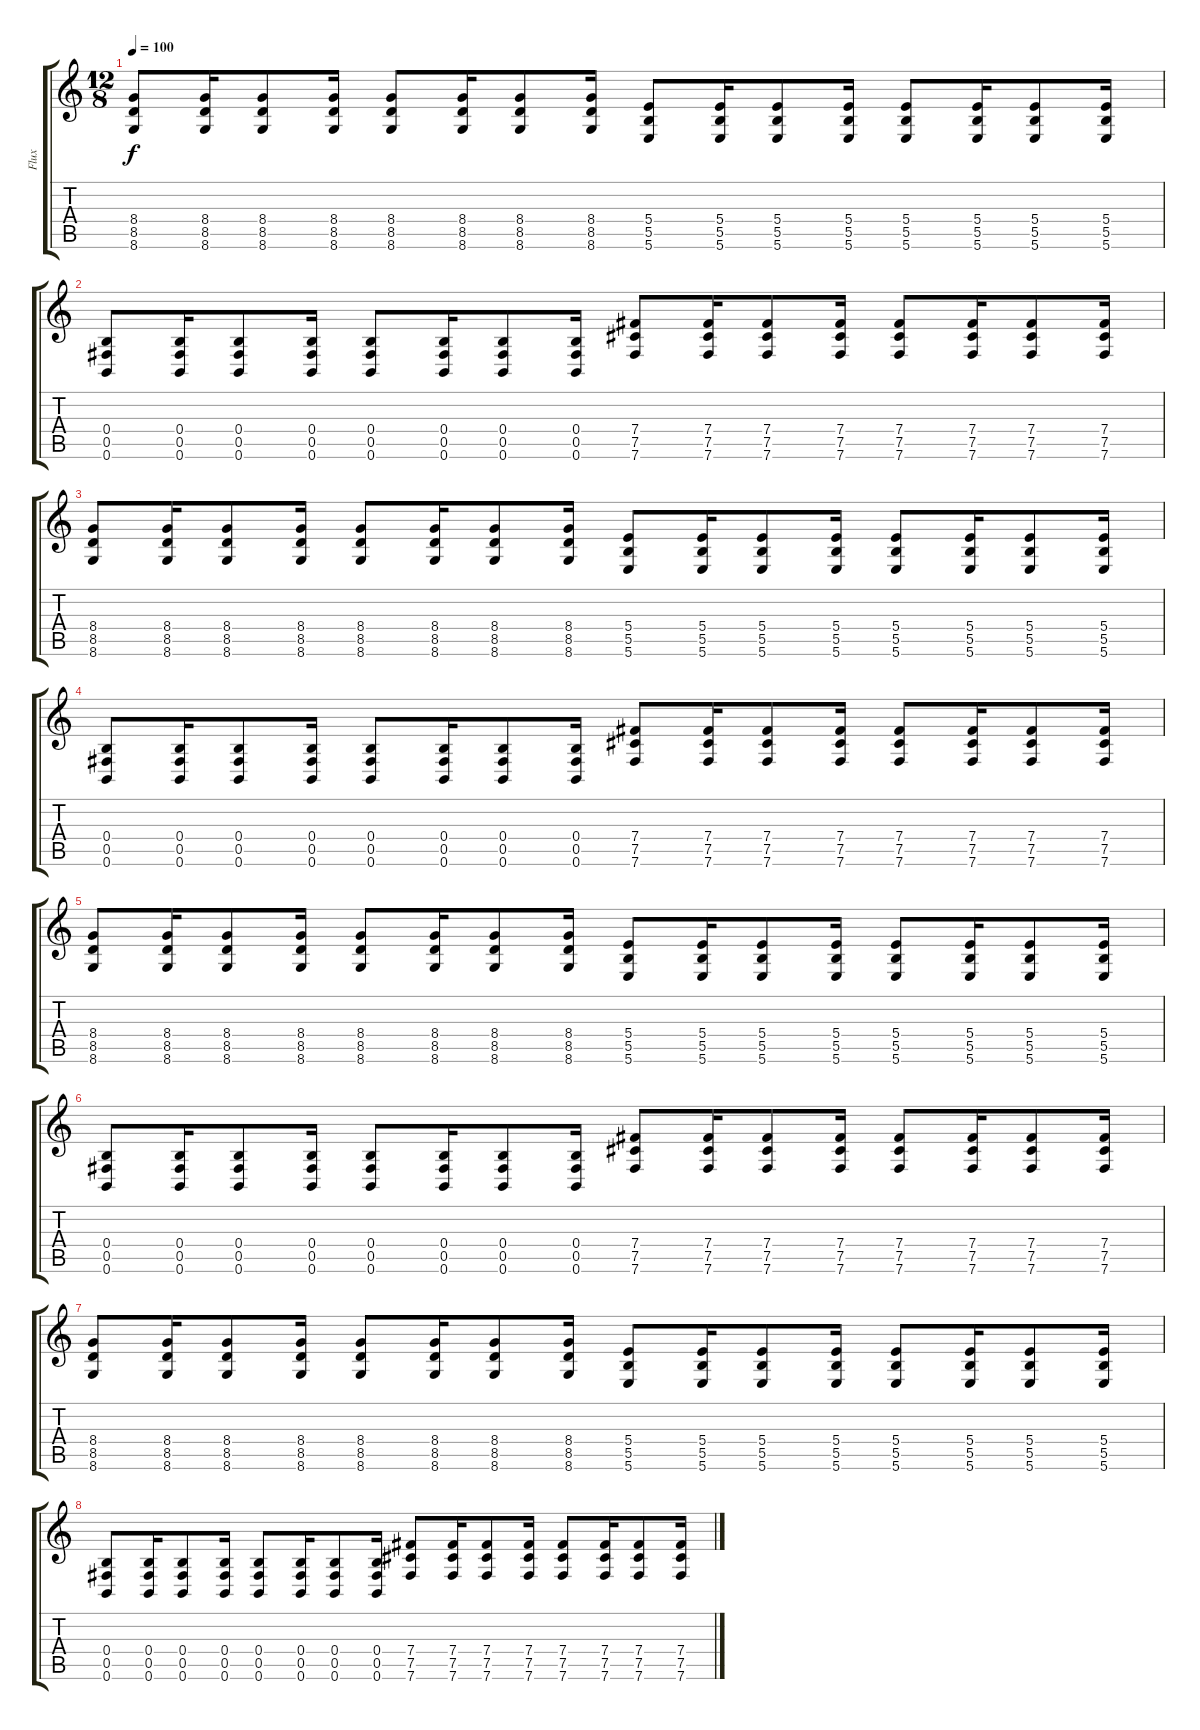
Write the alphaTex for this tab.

\track ("Flux" "Flux") {instrument distortionguitar}
\staff {score tabs}
\tuning (Db4 Ab3 E3 B2 Gb2 B1) {hide}
\ts (12 8)
\tempo 100
\clef g2
\ks c
(8.4 8.5 8.6).8{dy f} (8.4 8.5 8.6).16 (8.4 8.5 8.6).8 (8.4 8.5 8.6).16 (8.4 8.5 8.6).8 (8.4 8.5 8.6).16 (8.4 8.5 8.6).8 (8.4 8.5 8.6).16 (5.4 5.5 5.6).8 (5.4 5.5 5.6).16 (5.4 5.5 5.6).8 (5.4 5.5 5.6).16 (5.4 5.5 5.6).8 (5.4 5.5 5.6).16 (5.4 5.5 5.6).8 (5.4 5.5 5.6).16 |
(0.4 0.5 0.6).8 (0.4 0.5 0.6).16 (0.4 0.5 0.6).8 (0.4 0.5 0.6).16 (0.4 0.5 0.6).8 (0.4 0.5 0.6).16 (0.4 0.5 0.6).8 (0.4 0.5 0.6).16 (7.4 7.5 7.6).8 (7.4 7.5 7.6).16 (7.4 7.5 7.6).8 (7.4 7.5 7.6).16 (7.4 7.5 7.6).8 (7.4 7.5 7.6).16 (7.4 7.5 7.6).8 (7.4 7.5 7.6).16 |
(8.4 8.5 8.6).8 (8.4 8.5 8.6).16 (8.4 8.5 8.6).8 (8.4 8.5 8.6).16 (8.4 8.5 8.6).8 (8.4 8.5 8.6).16 (8.4 8.5 8.6).8 (8.4 8.5 8.6).16 (5.4 5.5 5.6).8 (5.4 5.5 5.6).16 (5.4 5.5 5.6).8 (5.4 5.5 5.6).16 (5.4 5.5 5.6).8 (5.4 5.5 5.6).16 (5.4 5.5 5.6).8 (5.4 5.5 5.6).16 |
(0.4 0.5 0.6).8 (0.4 0.5 0.6).16 (0.4 0.5 0.6).8 (0.4 0.5 0.6).16 (0.4 0.5 0.6).8 (0.4 0.5 0.6).16 (0.4 0.5 0.6).8 (0.4 0.5 0.6).16 (7.4 7.5 7.6).8 (7.4 7.5 7.6).16 (7.4 7.5 7.6).8 (7.4 7.5 7.6).16 (7.4 7.5 7.6).8 (7.4 7.5 7.6).16 (7.4 7.5 7.6).8 (7.4 7.5 7.6).16 |
(8.4 8.5 8.6).8 (8.4 8.5 8.6).16 (8.4 8.5 8.6).8 (8.4 8.5 8.6).16 (8.4 8.5 8.6).8 (8.4 8.5 8.6).16 (8.4 8.5 8.6).8 (8.4 8.5 8.6).16 (5.4 5.5 5.6).8 (5.4 5.5 5.6).16 (5.4 5.5 5.6).8 (5.4 5.5 5.6).16 (5.4 5.5 5.6).8 (5.4 5.5 5.6).16 (5.4 5.5 5.6).8 (5.4 5.5 5.6).16 |
(0.4 0.5 0.6).8 (0.4 0.5 0.6).16 (0.4 0.5 0.6).8 (0.4 0.5 0.6).16 (0.4 0.5 0.6).8 (0.4 0.5 0.6).16 (0.4 0.5 0.6).8 (0.4 0.5 0.6).16 (7.4 7.5 7.6).8 (7.4 7.5 7.6).16 (7.4 7.5 7.6).8 (7.4 7.5 7.6).16 (7.4 7.5 7.6).8 (7.4 7.5 7.6).16 (7.4 7.5 7.6).8 (7.4 7.5 7.6).16 |
(8.4 8.5 8.6).8 (8.4 8.5 8.6).16 (8.4 8.5 8.6).8 (8.4 8.5 8.6).16 (8.4 8.5 8.6).8 (8.4 8.5 8.6).16 (8.4 8.5 8.6).8 (8.4 8.5 8.6).16 (5.4 5.5 5.6).8 (5.4 5.5 5.6).16 (5.4 5.5 5.6).8 (5.4 5.5 5.6).16 (5.4 5.5 5.6).8 (5.4 5.5 5.6).16 (5.4 5.5 5.6).8 (5.4 5.5 5.6).16 |
(0.4 0.5 0.6).8 (0.4 0.5 0.6).16 (0.4 0.5 0.6).8 (0.4 0.5 0.6).16 (0.4 0.5 0.6).8 (0.4 0.5 0.6).16 (0.4 0.5 0.6).8 (0.4 0.5 0.6).16 (7.4 7.5 7.6).8 (7.4 7.5 7.6).16 (7.4 7.5 7.6).8 (7.4 7.5 7.6).16 (7.4 7.5 7.6).8 (7.4 7.5 7.6).16 (7.4 7.5 7.6).8 (7.4 7.5 7.6).16
